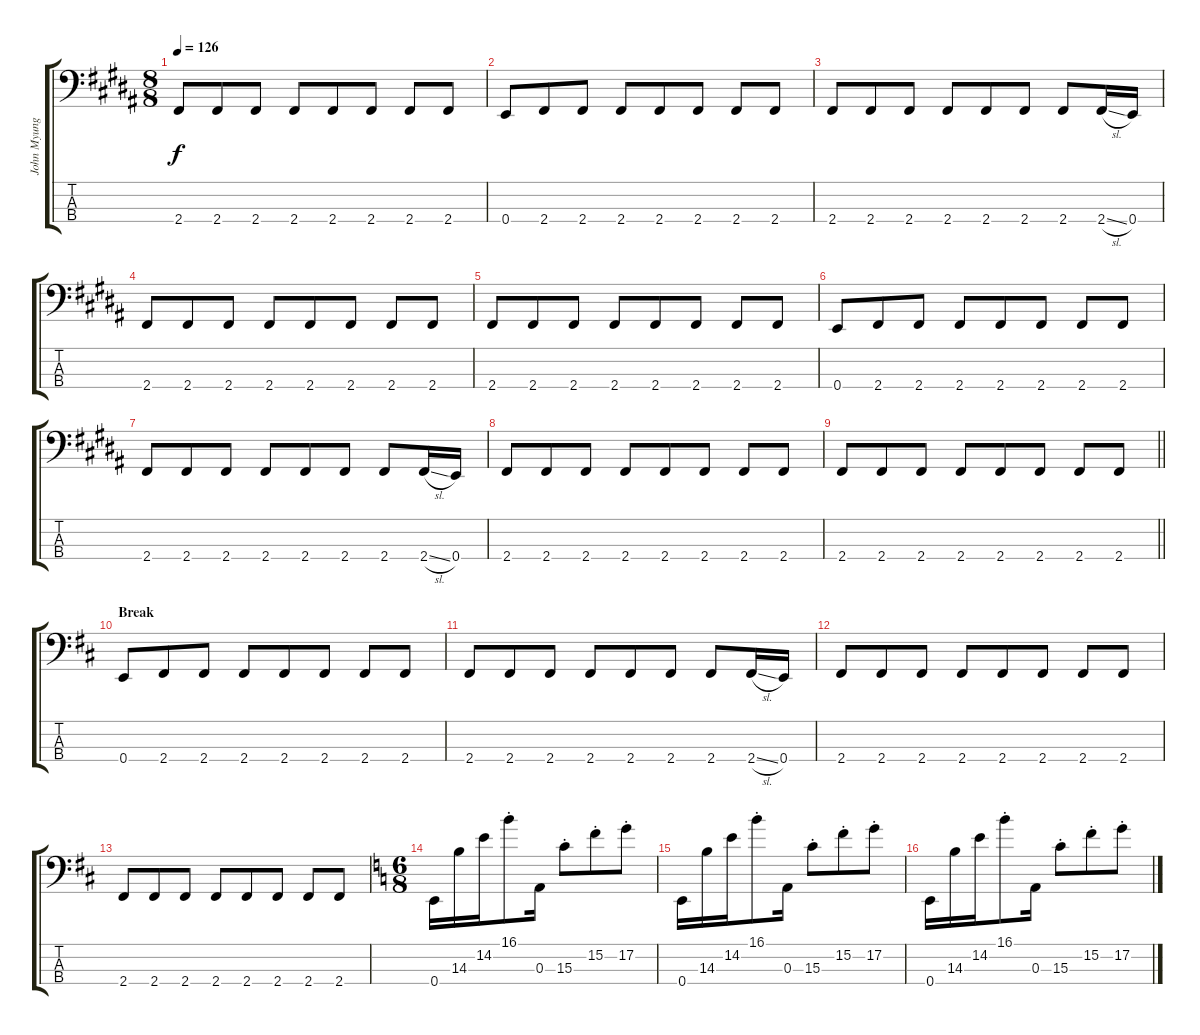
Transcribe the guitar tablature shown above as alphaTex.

\track ("John Myung" "John Myung") {instrument electricbassfinger}
\staff {score tabs}
\tuning (G2 D2 A1 E1) {hide}
\ts (8 8)
\tempo 126
\clef f4
\ks g#minor
2.4.8{dy f} 2.4.8 2.4.8 2.4.8 2.4.8 2.4.8 2.4.8 2.4.8 |
0.4.8 2.4.8 2.4.8 2.4.8 2.4.8 2.4.8 2.4.8 2.4.8 |
2.4.8 2.4.8 2.4.8 2.4.8 2.4.8 2.4.8 2.4.8 2.4{sl}.16 0.4.16 |
2.4.8 2.4.8 2.4.8 2.4.8 2.4.8 2.4.8 2.4.8 2.4.8 |
2.4.8 2.4.8 2.4.8 2.4.8 2.4.8 2.4.8 2.4.8 2.4.8 |
0.4.8 2.4.8 2.4.8 2.4.8 2.4.8 2.4.8 2.4.8 2.4.8 |
2.4.8 2.4.8 2.4.8 2.4.8 2.4.8 2.4.8 2.4.8 2.4{sl}.16 0.4.16 |
2.4.8 2.4.8 2.4.8 2.4.8 2.4.8 2.4.8 2.4.8 2.4.8 |
\barLineRight lightlight
2.4.8 2.4.8 2.4.8 2.4.8 2.4.8 2.4.8 2.4.8 2.4.8 |
\section ("" "Break")
\ks bminor
0.4.8 2.4.8 2.4.8 2.4.8 2.4.8 2.4.8 2.4.8 2.4.8 |
2.4.8 2.4.8 2.4.8 2.4.8 2.4.8 2.4.8 2.4.8 2.4{sl}.16 0.4.16 |
2.4.8 2.4.8 2.4.8 2.4.8 2.4.8 2.4.8 2.4.8 2.4.8 |
2.4.8 2.4.8 2.4.8 2.4.8 2.4.8 2.4.8 2.4.8 2.4.8 |
\ts (6 8)
\ks aminor
0.4.16 14.3.16 14.2.16 16.1{st}.8 0.3.16 15.3{st}.8 15.2{st}.8 17.2{st}.8 |
0.4.16 14.3.16 14.2.16 16.1{st}.8 0.3.16 15.3{st}.8 15.2{st}.8 17.2{st}.8 |
0.4.16 14.3.16 14.2.16 16.1{st}.8 0.3.16 15.3{st}.8 15.2{st}.8 17.2{st}.8
